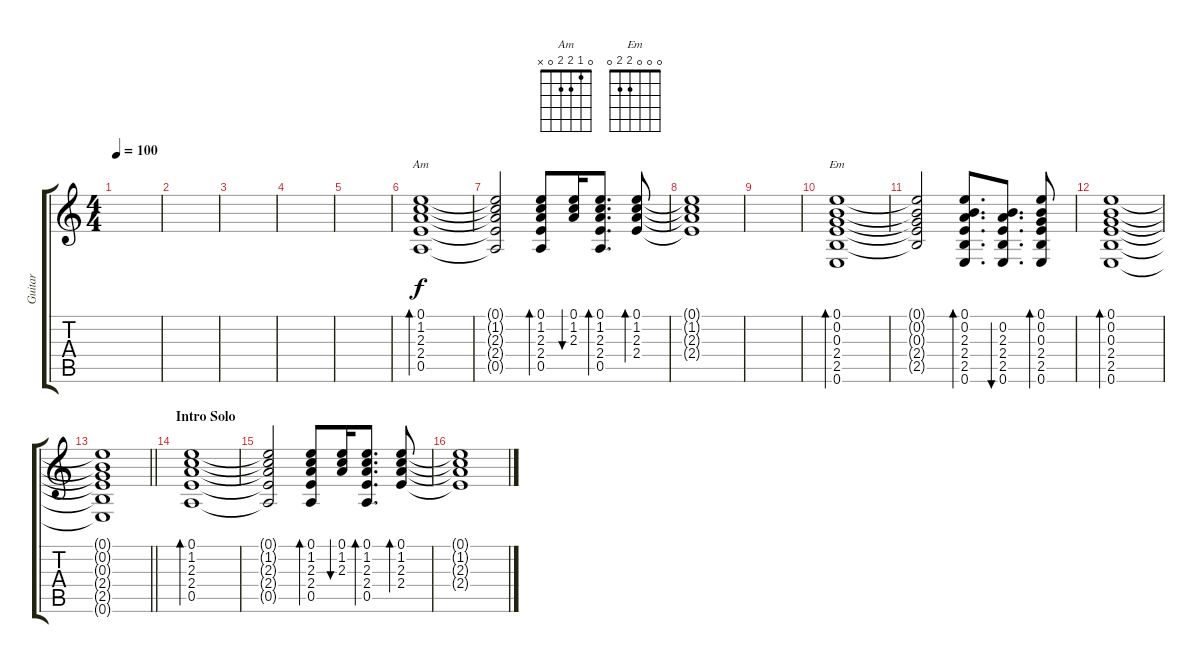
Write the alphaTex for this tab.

\track ("Guitar" "Guitar") {instrument electricguitarmuted}
\staff {score tabs}
\tuning (E4 B3 G3 D3 A2 E2) {hide}
\chord ("Am" 0 1 2 2 0 x)
\chord ("Em" 0 0 0 2 2 0)
\ts (4 4)
\tempo 100
\clef g2
\ks c
|
|
|
|
|
(0.1 1.2 2.3 2.4 0.5).1{bd 120 ch "Am"} |
(0.1{t} 1.2{t} 2.3{t} 2.4{t} 0.5{t}).2 (0.1 1.2 2.3 2.4 0.5).8{bd 60} (0.1 1.2 2.3).16{bu 60} (0.1 1.2 2.3 2.4 0.5).8{d bd 60} (0.1 1.2 2.3 2.4).8{bd 60} |
(0.1{t} 1.2{t} 2.3{t} 2.4{t}).1 |
|
(0.1 0.2 0.3 2.4 2.5 0.6).1{bd 120 ch "Em"} |
(0.1{t} 0.2{t} 0.3{t} 2.4{t} 2.5{t}).2 (0.1 0.2 2.3 2.4 2.5 0.6).8{d bd 120} (0.2 2.3 2.4 2.5 0.6).8{d bu 120} (0.1 0.2 0.3 2.4 2.5 0.6).8{bd 120} |
(0.1 0.2 0.3 2.4 2.5 0.6).1{bd 120} |
\barLineRight lightlight
(0.1{t} 0.2{t} 0.3{t} 2.4{t} 2.5{t} 0.6{t}).1 |
\section ("" "Intro Solo")
(0.1 1.2 2.3 2.4 0.5).1{bd 120} |
(0.1{t} 1.2{t} 2.3{t} 2.4{t} 0.5{t}).2 (0.1 1.2 2.3 2.4 0.5).8{bd 60} (0.1 1.2 2.3).16{bu 60} (0.1 1.2 2.3 2.4 0.5).8{d bd 60} (0.1 1.2 2.3 2.4).8{bd 60} |
(0.1{t} 1.2{t} 2.3{t} 2.4{t}).1
